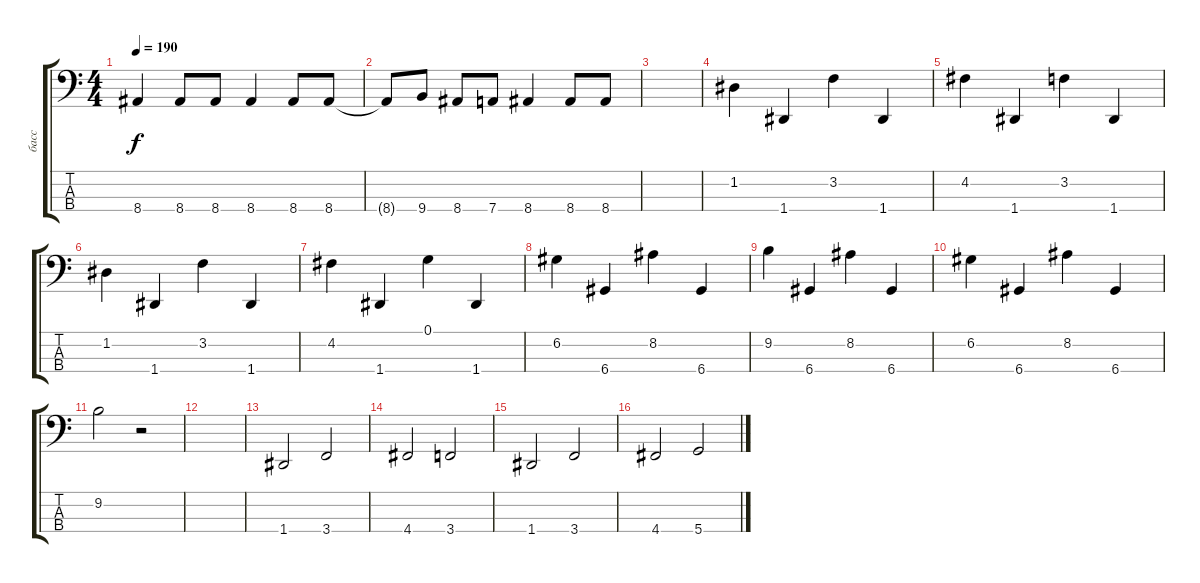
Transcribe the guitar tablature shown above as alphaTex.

\track ("басс" "басс") {instrument electricbasspick}
\staff {score tabs}
\tuning (G2 D2 A1 D1) {hide}
\ts (4 4)
\tempo 190
\clef f4
\ks c
8.4.4{dy f} 8.4.8 8.4.8 8.4.4 8.4.8 8.4.8 |
8.4{t}.8 9.4.8 8.4.8 7.4.8 8.4.4 8.4.8 8.4.8 |
|
1.2.4 1.4.4 3.2.4 1.4.4 |
4.2.4 1.4.4 3.2.4 1.4.4 |
1.2.4 1.4.4 3.2.4 1.4.4 |
4.2.4 1.4.4 0.1.4 1.4.4 |
6.2.4 6.4.4 8.2.4 6.4.4 |
9.2.4 6.4.4 8.2.4 6.4.4 |
6.2.4 6.4.4 8.2.4 6.4.4 |
9.2.2 r.2 |
|
1.4.2 3.4.2 |
4.4.2 3.4.2 |
1.4.2 3.4.2 |
4.4.2 5.4.2
